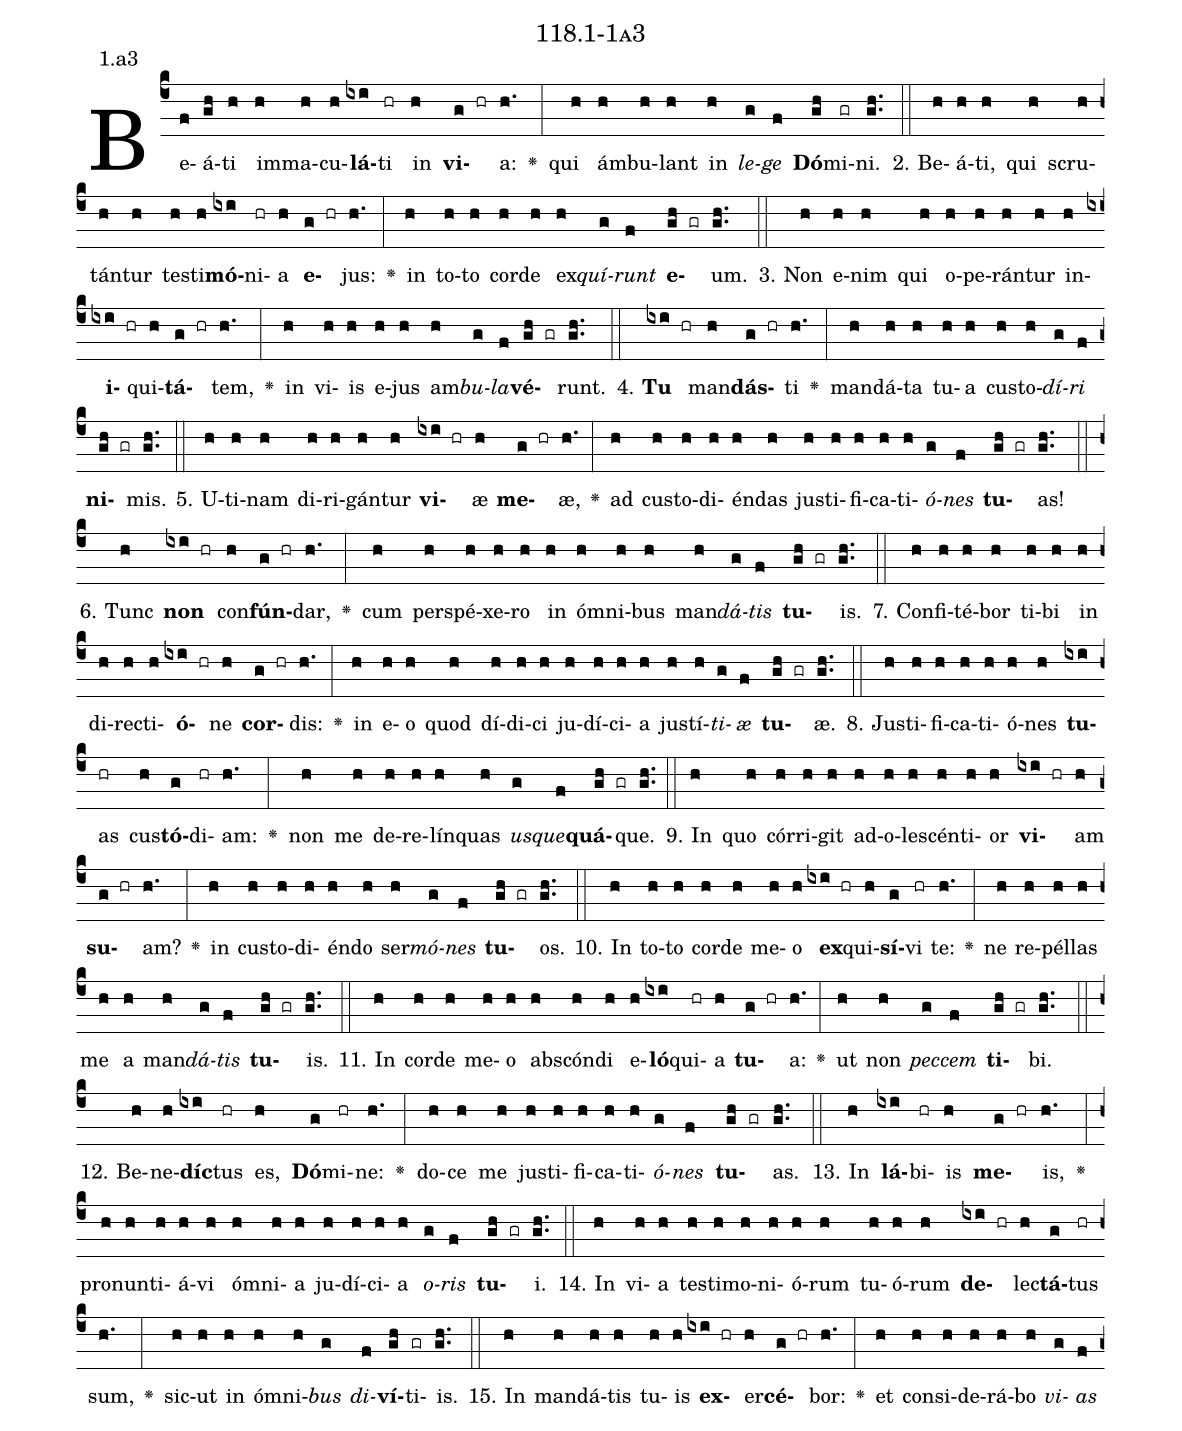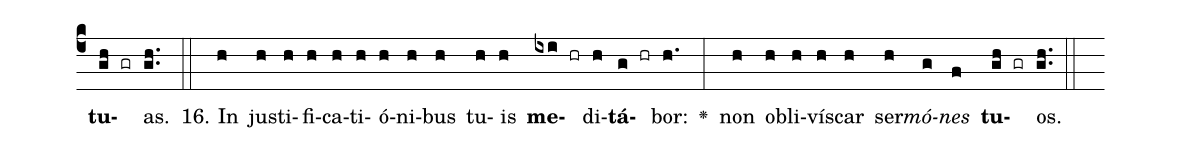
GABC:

name: 118.1-1a3;
annotation: 1.a3;
%%
(c4)Be(f)á(gh)ti(h) im(h)ma(h)cu(h)<b>lá</b>(ixi)ti(hr) in(h) <b>vi</b>(g hr)a:(h.) <v>\greheightstar</v>(:) qui(h) ám(h)bu(h)lant(h) in(h) <i>le</i>(g)<i>ge</i>(f) <b>Dó</b>(gh)mi(gr)ni.(gh..) (::)
2. Be(h)á(h)ti,(h) qui(h) scru(h)tán(h)tur(h) tes(h)ti(h)<b>mó</b>(ixi)ni(hr)a(h) <b>e</b>(g hr)jus:(h.) <v>\greheightstar</v>(:) in(h) to(h)to(h) cor(h)de(h) ex(h)<i>quí</i>(g)<i>runt</i>(f) <b>e</b>(gh gr)um.(gh..) (::)
3. Non(h) e(h)nim(h) qui(h) o(h)pe(h)rán(h)tur(h) in(h)<b>i</b>(ixi hr)qui(h)<b>tá</b>(g hr)tem,(h.) <v>\greheightstar</v>(:) in(h) vi(h)is(h) e(h)jus(h) am(h)<i>bu</i>(g)<i>la</i>(f)<b>vé</b>(gh gr)runt.(gh..) (::)
4. <b>Tu</b>(ixi hr) man(h)<b>dás</b>(g hr)ti(h.) <v>\greheightstar</v>(:) man(h)dá(h)ta(h) tu(h)a(h) cus(h)to(h)<i>dí</i>(g)<i>ri</i>(f) <b>ni</b>(gh gr)mis.(gh..) (::)
5. U(h)ti(h)nam(h) di(h)ri(h)gán(h)tur(h) <b>vi</b>(ixi hr)æ(h) <b>me</b>(g hr)æ,(h.) <v>\greheightstar</v>(:) ad(h) cus(h)to(h)di(h)én(h)das(h) jus(h)ti(h)fi(h)ca(h)ti(h)<i>ó</i>(g)<i>nes</i>(f) <b>tu</b>(gh gr)as!(gh..) (::)
6. Tunc(h) <b>non</b>(ixi hr) con(h)<b>fún</b>(g hr)dar,(h.) <v>\greheightstar</v>(:) cum(h) per(h)spé(h)xe(h)ro(h) in(h) óm(h)ni(h)bus(h) man(h)<i>dá</i>(g)<i>tis</i>(f) <b>tu</b>(gh gr)is.(gh..) (::)
7. Con(h)fi(h)té(h)bor(h) ti(h)bi(h) in(h) di(h)rec(h)ti(h)<b>ó</b>(ixi hr)ne(h) <b>cor</b>(g hr)dis:(h.) <v>\greheightstar</v>(:) in(h) e(h)o(h) quod(h) dí(h)di(h)ci(h) ju(h)dí(h)ci(h)a(h) jus(h)tí(h)<i>ti</i>(g)<i>æ</i>(f) <b>tu</b>(gh gr)æ.(gh..) (::)
8. Jus(h)ti(h)fi(h)ca(h)ti(h)ó(h)nes(h) <b>tu</b>(ixi)as(hr) cus(h)<b>tó</b>(g)di(hr)am:(h.) <v>\greheightstar</v>(:) non(h) me(h) de(h)re(h)lín(h)quas(h) <i>us</i>(g)<i>que</i>(f)<b>quá</b>(gh gr)que.(gh..) (::)
9. In(h) quo(h) cór(h)ri(h)git(h) ad(h)o(h)le(h)scén(h)ti(h)or(h) <b>vi</b>(ixi hr)am(h) <b>su</b>(g hr)am?(h.) <v>\greheightstar</v>(:) in(h) cus(h)to(h)di(h)én(h)do(h) ser(h)<i>mó</i>(g)<i>nes</i>(f) <b>tu</b>(gh gr)os.(gh..) (::)
10. In(h) to(h)to(h) cor(h)de(h) me(h)o(h) <b>ex</b>(ixi hr)qui(h)<b>sí</b>(g)vi(hr) te:(h.) <v>\greheightstar</v>(:) ne(h) re(h)pél(h)las(h) me(h) a(h) man(h)<i>dá</i>(g)<i>tis</i>(f) <b>tu</b>(gh gr)is.(gh..) (::)
11. In(h) cor(h)de(h) me(h)o(h) abs(h)cón(h)di(h) e(h)<b>ló</b>(ixi)qui(hr)a(h) <b>tu</b>(g hr)a:(h.) <v>\greheightstar</v>(:) ut(h) non(h) <i>pec</i>(g)<i>cem</i>(f) <b>ti</b>(gh gr)bi.(gh..) (::)
12. Be(h)ne(h)<b>díc</b>(ixi)tus(hr) es,(h) <b>Dó</b>(g)mi(hr)ne:(h.) <v>\greheightstar</v>(:) do(h)ce(h) me(h) jus(h)ti(h)fi(h)ca(h)ti(h)<i>ó</i>(g)<i>nes</i>(f) <b>tu</b>(gh gr)as.(gh..) (::)
13. In(h) <b>lá</b>(ixi)bi(hr)is(h) <b>me</b>(g hr)is,(h.) <v>\greheightstar</v>(:) pro(h)nun(h)ti(h)á(h)vi(h) óm(h)ni(h)a(h) ju(h)dí(h)ci(h)a(h) <i>o</i>(g)<i>ris</i>(f) <b>tu</b>(gh gr)i.(gh..) (::)
14. In(h) vi(h)a(h) tes(h)ti(h)mo(h)ni(h)ó(h)rum(h) tu(h)ó(h)rum(h) <b>de</b>(ixi hr)lec(h)<b>tá</b>(g)tus(hr) sum,(h.) <v>\greheightstar</v>(:) sic(h)ut(h) in(h) óm(h)ni(h)<i>bus</i>(g) <i>di</i>(f)<b>ví</b>(gh)ti(gr)is.(gh..) (::)
15. In(h) man(h)dá(h)tis(h) tu(h)is(h) <b>ex</b>(ixi hr)er(h)<b>cé</b>(g hr)bor:(h.) <v>\greheightstar</v>(:) et(h) con(h)si(h)de(h)rá(h)bo(h) <i>vi</i>(g)<i>as</i>(f) <b>tu</b>(gh gr)as.(gh..) (::)
16. In(h) jus(h)ti(h)fi(h)ca(h)ti(h)ó(h)ni(h)bus(h) tu(h)is(h) <b>me</b>(ixi hr)di(h)<b>tá</b>(g hr)bor:(h.) <v>\greheightstar</v>(:) non(h) ob(h)li(h)vís(h)car(h) ser(h)<i>mó</i>(g)<i>nes</i>(f) <b>tu</b>(gh gr)os.(gh..) (::)
